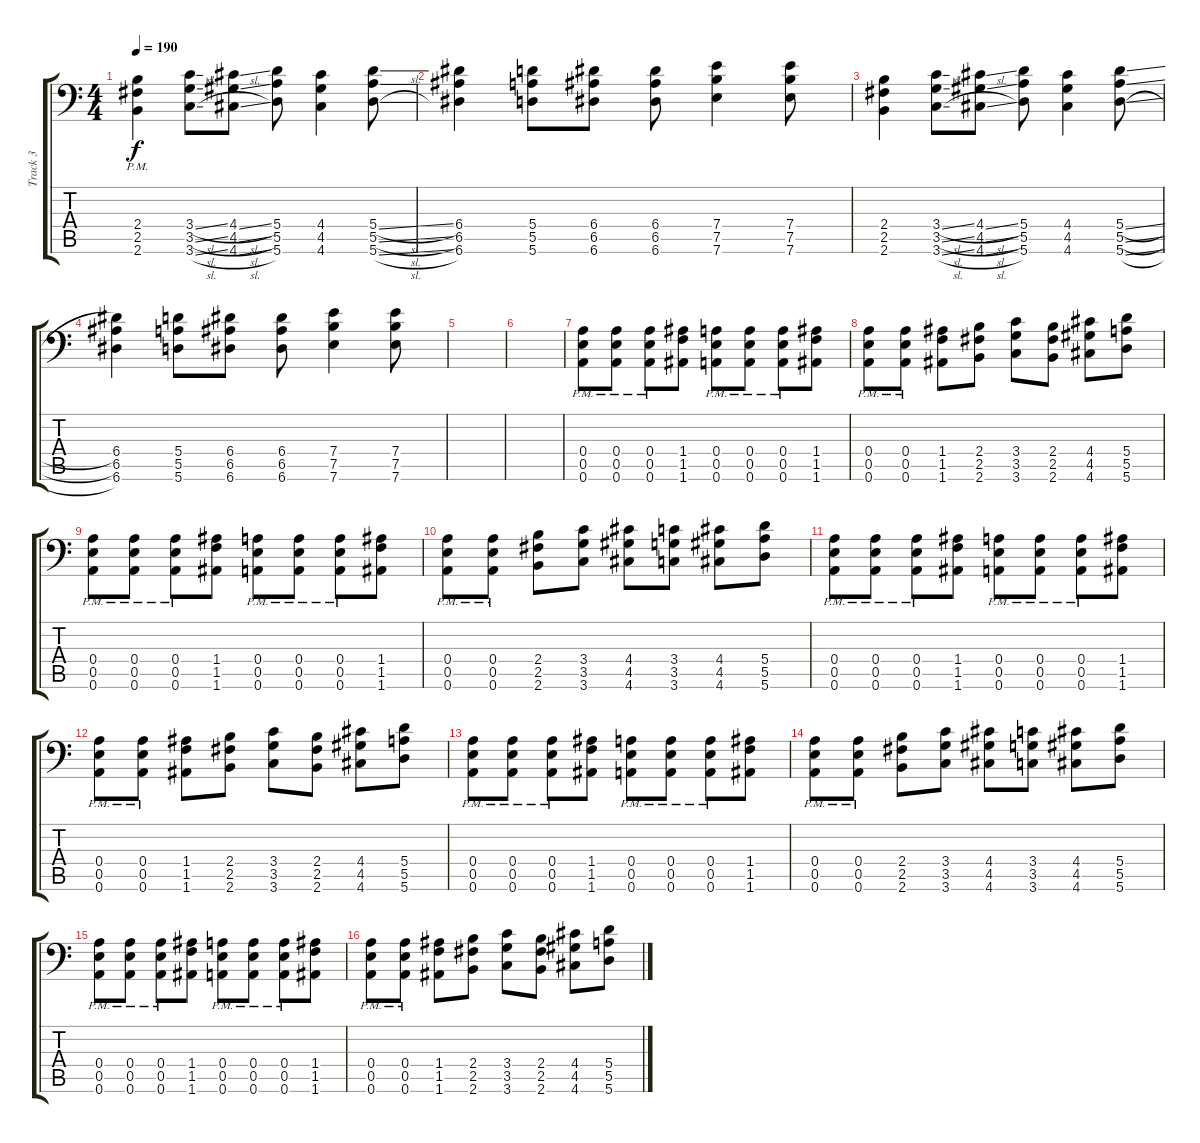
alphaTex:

\track ("Track 3" "Track 3") {instrument distortionguitar}
\staff {score tabs}
\tuning (B3 Gb3 D3 A2 E2 A1) {hide}
\ts (4 4)
\tempo 190
\clef f4
\ks c
(2.4{pm} 2.5{pm} 2.6{pm}).4{dy f} (3.4{sl} 3.5{sl} 3.6{sl}).8 (4.4{sl} 4.5{sl} 4.6{sl}).8 (5.4 5.5 5.6).8 (4.4 4.5 4.6).4 (5.4{sl} 5.5{sl} 5.6{sl}).8 |
(6.4 6.5 6.6).4 (5.4 5.5 5.6).8 (6.4 6.5 6.6).8 (6.4 6.5 6.6).8 (7.4 7.5 7.6).4 (7.4 7.5 7.6).8 |
(2.4 2.5 2.6).4 (3.4{sl} 3.5{sl} 3.6{sl}).8 (4.4{sl} 4.5{sl} 4.6{sl}).8 (5.4 5.5 5.6).8 (4.4 4.5 4.6).4 (5.4{sl} 5.5{sl} 5.6{sl}).8 |
(6.4 6.5 6.6).4 (5.4 5.5 5.6).8 (6.4 6.5 6.6).8 (6.4 6.5 6.6).8 (7.4 7.5 7.6).4 (7.4 7.5 7.6).8 |
|
|
(0.4{pm} 0.5{pm} 0.6{pm}).8 (0.4{pm} 0.5{pm} 0.6{pm}).8 (0.4{pm} 0.5{pm} 0.6{pm}).8 (1.4 1.5 1.6).8 (0.4{pm} 0.5{pm} 0.6{pm}).8 (0.4{pm} 0.5{pm} 0.6{pm}).8 (0.4{pm} 0.5{pm} 0.6{pm}).8 (1.4 1.5 1.6).8 |
(0.4{pm} 0.5{pm} 0.6{pm}).8 (0.4{pm} 0.5{pm} 0.6{pm}).8 (1.4 1.5 1.6).8 (2.4 2.5 2.6).8 (3.4 3.5 3.6).8 (2.4 2.5 2.6).8 (4.4 4.5 4.6).8 (5.4 5.5 5.6).8 |
(0.4{pm} 0.5{pm} 0.6{pm}).8 (0.4{pm} 0.5{pm} 0.6{pm}).8 (0.4{pm} 0.5{pm} 0.6{pm}).8 (1.4 1.5 1.6).8 (0.4{pm} 0.5{pm} 0.6{pm}).8 (0.4{pm} 0.5{pm} 0.6{pm}).8 (0.4{pm} 0.5{pm} 0.6{pm}).8 (1.4 1.5 1.6).8 |
(0.4{pm} 0.5{pm} 0.6{pm}).8 (0.4{pm} 0.5{pm} 0.6{pm}).8 (2.4 2.5 2.6).8 (3.4 3.5 3.6).8 (4.4 4.5 4.6).8 (3.4 3.5 3.6).8 (4.4 4.5 4.6).8 (5.4 5.5 5.6).8 |
(0.4{pm} 0.5{pm} 0.6{pm}).8 (0.4{pm} 0.5{pm} 0.6{pm}).8 (0.4{pm} 0.5{pm} 0.6{pm}).8 (1.4 1.5 1.6).8 (0.4{pm} 0.5{pm} 0.6{pm}).8 (0.4{pm} 0.5{pm} 0.6{pm}).8 (0.4{pm} 0.5{pm} 0.6{pm}).8 (1.4 1.5 1.6).8 |
(0.4{pm} 0.5{pm} 0.6{pm}).8 (0.4{pm} 0.5{pm} 0.6{pm}).8 (1.4 1.5 1.6).8 (2.4 2.5 2.6).8 (3.4 3.5 3.6).8 (2.4 2.5 2.6).8 (4.4 4.5 4.6).8 (5.4 5.5 5.6).8 |
(0.4{pm} 0.5{pm} 0.6{pm}).8 (0.4{pm} 0.5{pm} 0.6{pm}).8 (0.4{pm} 0.5{pm} 0.6{pm}).8 (1.4 1.5 1.6).8 (0.4{pm} 0.5{pm} 0.6{pm}).8 (0.4{pm} 0.5{pm} 0.6{pm}).8 (0.4{pm} 0.5{pm} 0.6{pm}).8 (1.4 1.5 1.6).8 |
(0.4{pm} 0.5{pm} 0.6{pm}).8 (0.4{pm} 0.5{pm} 0.6{pm}).8 (2.4 2.5 2.6).8 (3.4 3.5 3.6).8 (4.4 4.5 4.6).8 (3.4 3.5 3.6).8 (4.4 4.5 4.6).8 (5.4 5.5 5.6).8 |
(0.4{pm} 0.5{pm} 0.6{pm}).8 (0.4{pm} 0.5{pm} 0.6{pm}).8 (0.4{pm} 0.5{pm} 0.6{pm}).8 (1.4 1.5 1.6).8 (0.4{pm} 0.5{pm} 0.6{pm}).8 (0.4{pm} 0.5{pm} 0.6{pm}).8 (0.4{pm} 0.5{pm} 0.6{pm}).8 (1.4 1.5 1.6).8 |
(0.4{pm} 0.5{pm} 0.6{pm}).8 (0.4{pm} 0.5{pm} 0.6{pm}).8 (1.4 1.5 1.6).8 (2.4 2.5 2.6).8 (3.4 3.5 3.6).8 (2.4 2.5 2.6).8 (4.4 4.5 4.6).8 (5.4 5.5 5.6).8
